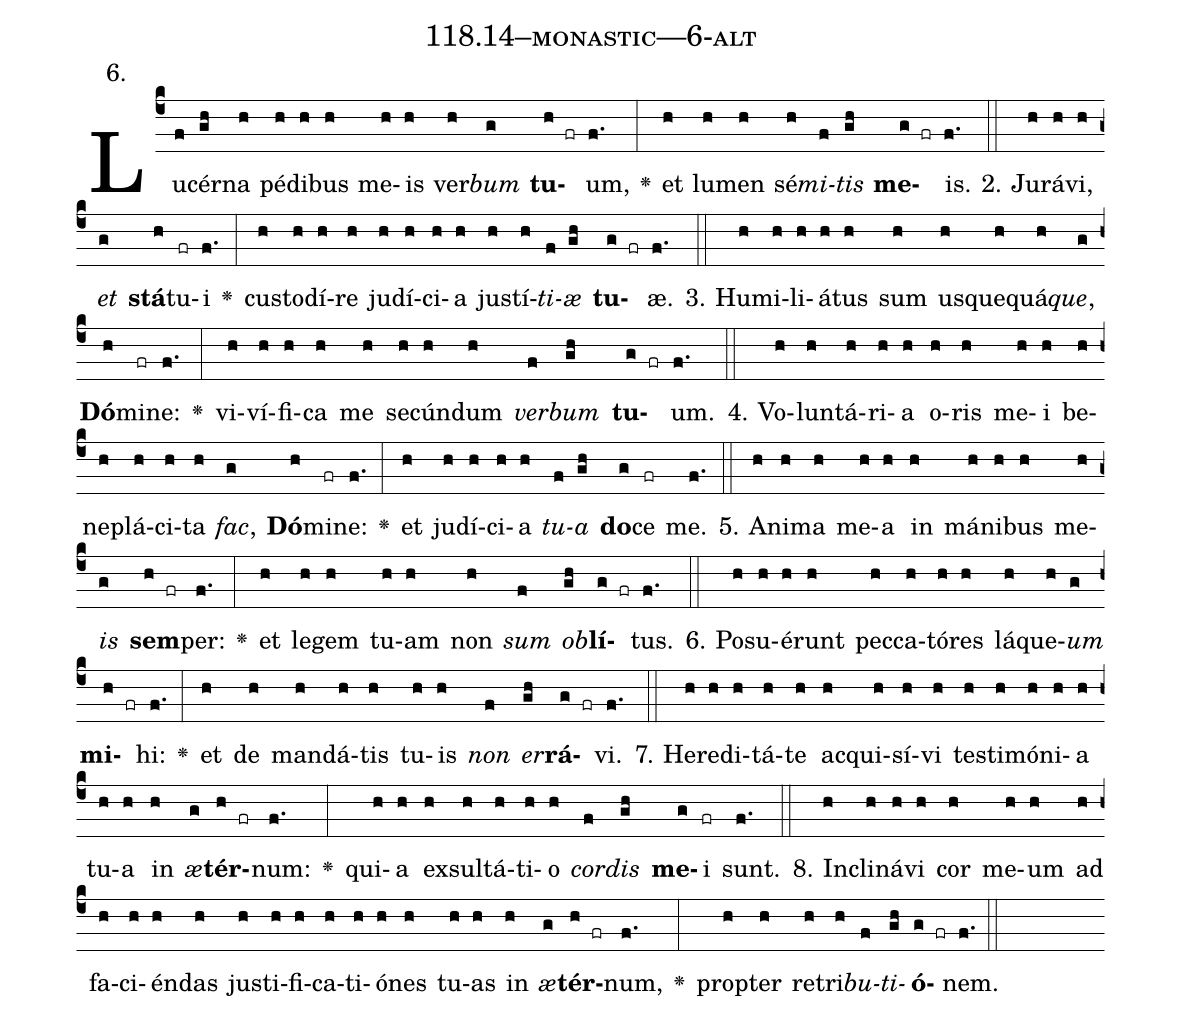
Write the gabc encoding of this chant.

name: 118.14--monastic---6-alt;
annotation: 6.;
%%
(c4)Lu(f)cér(gh)na(h) pé(h)di(h)bus(h) me(h)is(h) ver(h)<i>bum</i>(g) <b>tu</b>(h fr)um,(f.) <v>\greheightstar</v>(:) et(h) lu(h)men(h) sé(h)<i>mi</i>(f)<i>tis</i>(gh) <b>me</b>(g fr)is.(f.) (::)
2. Ju(h)rá(h)vi,(h) <i>et</i>(g) <b>stá</b>(h)tu(fr)i(f.) <v>\greheightstar</v>(:) cus(h)to(h)dí(h)re(h) ju(h)dí(h)ci(h)a(h) jus(h)tí(h)<i>ti</i>(f)<i>æ</i>(gh) <b>tu</b>(g fr)æ.(f.) (::)
3. Hu(h)mi(h)li(h)á(h)tus(h) sum(h) us(h)que(h)quá(h)<i>que</i>,(g) <b>Dó</b>(h)mi(fr)ne:(f.) <v>\greheightstar</v>(:) vi(h)ví(h)fi(h)ca(h) me(h) se(h)cún(h)dum(h) <i>ver</i>(f)<i>bum</i>(gh) <b>tu</b>(g fr)um.(f.) (::)
4. Vo(h)lun(h)tá(h)ri(h)a(h) o(h)ris(h) me(h)i(h) be(h)ne(h)plá(h)ci(h)ta(h) <i>fac</i>,(g) <b>Dó</b>(h)mi(fr)ne:(f.) <v>\greheightstar</v>(:) et(h) ju(h)dí(h)ci(h)a(h) <i>tu</i>(f)<i>a</i>(gh) <b>do</b>(g)ce(fr) me.(f.) (::)
5. A(h)ni(h)ma(h) me(h)a(h) in(h) má(h)ni(h)bus(h) me(h)<i>is</i>(g) <b>sem</b>(h fr)per:(f.) <v>\greheightstar</v>(:) et(h) le(h)gem(h) tu(h)am(h) non(h) <i>sum</i>(f) <i>ob</i>(gh)<b>lí</b>(g fr)tus.(f.) (::)
6. Po(h)su(h)é(h)runt(h) pec(h)ca(h)tó(h)res(h) lá(h)que(h)<i>um</i>(g) <b>mi</b>(h fr)hi:(f.) <v>\greheightstar</v>(:) et(h) de(h) man(h)dá(h)tis(h) tu(h)is(h) <i>non</i>(f) <i>er</i>(gh)<b>rá</b>(g fr)vi.(f.) (::)
7. He(h)re(h)di(h)tá(h)te(h) ac(h)qui(h)sí(h)vi(h) tes(h)ti(h)mó(h)ni(h)a(h) tu(h)a(h) in(h) <i>æ</i>(g)<b>tér</b>(h fr)num:(f.) <v>\greheightstar</v>(:) qui(h)a(h) ex(h)sul(h)tá(h)ti(h)o(h) <i>cor</i>(f)<i>dis</i>(gh) <b>me</b>(g)i(fr) sunt.(f.) (::)
8. In(h)cli(h)ná(h)vi(h) cor(h) me(h)um(h) ad(h) fa(h)ci(h)én(h)das(h) jus(h)ti(h)fi(h)ca(h)ti(h)ó(h)nes(h) tu(h)as(h) in(h) <i>æ</i>(g)<b>tér</b>(h fr)num,(f.) <v>\greheightstar</v>(:) prop(h)ter(h) re(h)tri(h)<i>bu</i>(f)<i>ti</i>(gh)<b>ó</b>(g fr)nem.(f.) (::)
